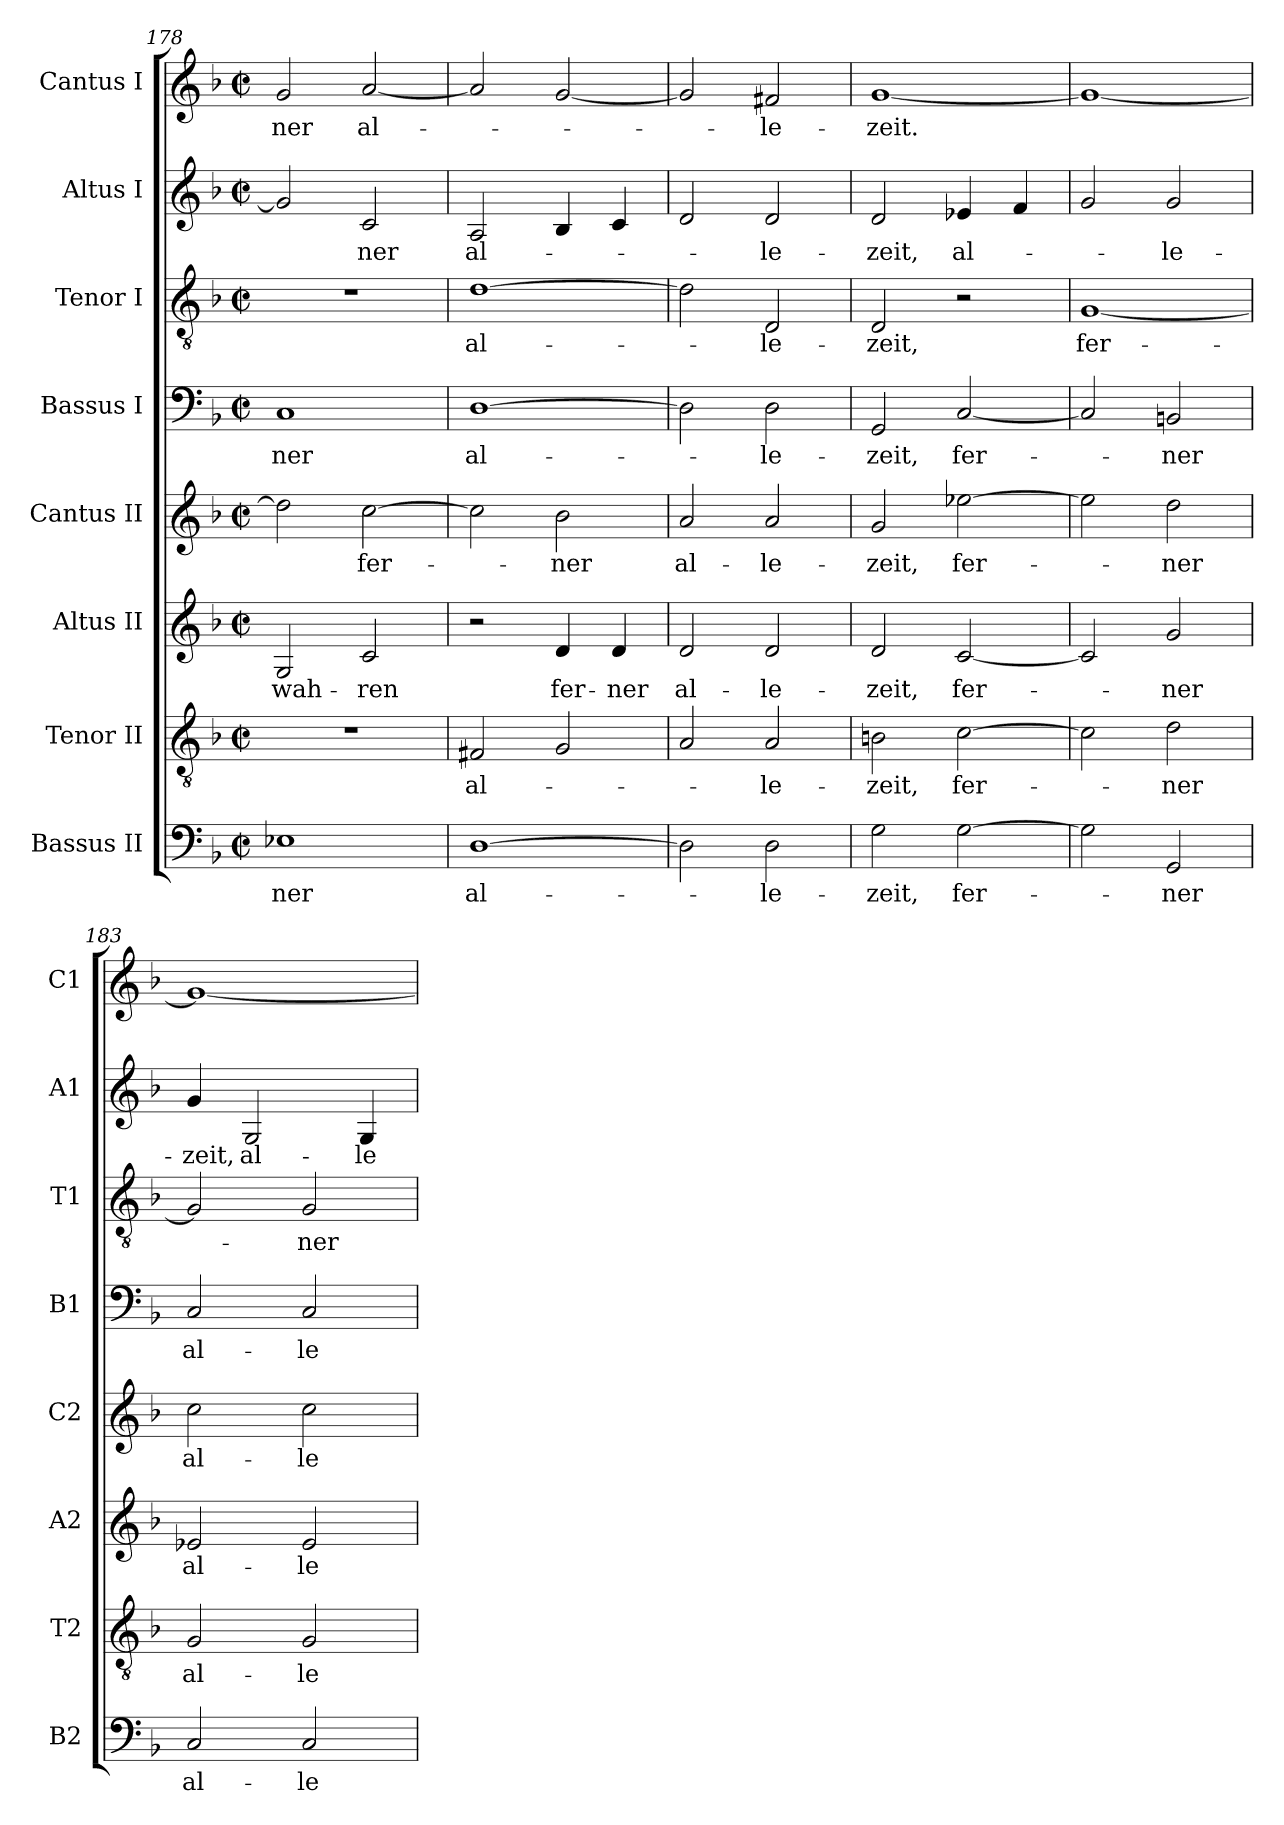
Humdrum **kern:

**kern	**text	**kern	**text	**kern	**text	**kern	**text	**kern	**text	**kern	**text	**kern	**text	**kern	**text
*part8	*part8	*part7	*part7	*part6	*part6	*part5	*part5	*part4	*part4	*part3	*part3	*part2	*part2	*part1	*part1
*staff8	*staff8	*staff7	*staff7	*staff6	*staff6	*staff5	*staff5	*staff4	*staff4	*staff3	*staff3	*staff2	*staff2	*staff1	*staff1
*I"Bassus II	*	*I"Tenor II	*	*I"Altus II	*	*I"Cantus II	*	*I"Bassus I	*	*I"Tenor I	*	*I"Altus I	*	*I"Cantus I	*
*I'B2	*	*I'T2	*	*I'A2	*	*I'C2	*	*I'B1	*	*I'T1	*	*I'A1	*	*I'C1	*
*clefF4	*	*clefGv2	*	*clefG2	*	*clefG2	*	*clefF4	*	*clefGv2	*	*clefG2	*	*clefG2	*
*k[b-]	*	*k[b-]	*	*k[b-]	*	*k[b-]	*	*k[b-]	*	*k[b-]	*	*k[b-]	*	*k[b-]	*
*F:	*	*F:	*	*F:	*	*F:	*	*F:	*	*F:	*	*F:	*	*F:	*
*M2/2	*	*M2/2	*	*M2/2	*	*M2/2	*	*M2/2	*	*M2/2	*	*M2/2	*	*M2/2	*
*met(c|)	*	*met(c|)	*	*met(c|)	*	*met(c|)	*	*met(c|)	*	*met(c|)	*	*met(c|)	*	*met(c|)	*
=178	=178	=178	=178	=178	=178	=178	=178	=178	=178	=178	=178	=178	=178	=178	=178
!	!LO:LY:b	!	!	!	!	!	!	!	!	!	!	!	!	!	!
!	!	!	!	!	!LO:LY:b	!	!	!	!	!	!	!	!	!	!
!	!	!	!	!	!	!	!	!	!LO:LY:b	!	!	!	!	!	!
!	!	!	!	!	!	!	!	!	!	!	!	!	!	!	!LO:LY:b
1E-X	-ner	1r	.	2G/	-wah-	2dd\]	.	1C	-ner	1r	.	2g/]	.	2g/	-ner
!	!	!	!	!	!LO:LY:b	!	!	!	!	!	!	!	!	!	!
!	!	!	!	!	!	!	!LO:LY:b	!	!	!	!	!	!	!	!
!	!	!	!	!	!	!	!	!	!	!	!	!	!LO:LY:b	!	!
!	!	!	!	!	!	!	!	!	!	!	!	!	!	!	!LO:LY:b
.	.	.	.	2c/	-ren	[2cc\	fer-	.	.	.	.	2c/	-ner	[2a/	al-
=179	=179	=179	=179	=179	=179	=179	=179	=179	=179	=179	=179	=179	=179	=179	=179
!	!LO:LY:b	!	!	!	!	!	!	!	!	!	!	!	!	!	!
!	!	!	!LO:LY:b	!	!	!	!	!	!	!	!	!	!	!	!
!	!	!	!	!	!	!	!	!	!LO:LY:b	!	!	!	!	!	!
!	!	!	!	!	!	!	!	!	!	!	!LO:LY:b	!	!	!	!
!	!	!	!	!	!	!	!	!	!	!	!	!	!LO:LY:b	!	!
[1D	al-	2F#X/	al-	2r	.	2cc\]	.	[1D	al-	[1d	al-	2A/	al-	2a/]	.
!	!	!	!	!	!LO:LY:b	!	!	!	!	!	!	!	!	!	!
!	!	!	!	!	!	!	!LO:LY:b	!	!	!	!	!	!	!	!
.	.	2G/	.	4d/	fer-	2b-\	-ner	.	.	.	.	4B-/	.	[2g/	.
!	!	!	!	!	!LO:LY:b	!	!	!	!	!	!	!	!	!	!
.	.	.	.	4d/	-ner	.	.	.	.	.	.	4c/	.	.	.
!!LO:LB:g=z
=180	=180	=180	=180	=180	=180	=180	=180	=180	=180	=180	=180	=180	=180	=180	=180
!	!	!	!	!	!LO:LY:b	!	!	!	!	!	!	!	!	!	!
!	!	!	!	!	!	!	!LO:LY:b	!	!	!	!	!	!	!	!
2D\]	.	2A/	.	2d/	al-	2a/	al-	2D\]	.	2d\]	.	2d/	.	2g/]	.
!	!LO:LY:b	!	!	!	!	!	!	!	!	!	!	!	!	!	!
!	!	!	!LO:LY:b	!	!	!	!	!	!	!	!	!	!	!	!
!	!	!	!	!	!LO:LY:b	!	!	!	!	!	!	!	!	!	!
!	!	!	!	!	!	!	!LO:LY:b	!	!	!	!	!	!	!	!
!	!	!	!	!	!	!	!	!	!LO:LY:b	!	!	!	!	!	!
!	!	!	!	!	!	!	!	!	!	!	!LO:LY:b	!	!	!	!
!	!	!	!	!	!	!	!	!	!	!	!	!	!LO:LY:b	!	!
!	!	!	!	!	!	!	!	!	!	!	!	!	!	!	!LO:LY:b
2D\	-le-	2A/	-le-	2d/	-le-	2a/	-le-	2D\	-le-	2D/	-le-	2d/	-le-	2f#X/	-le-
=181	=181	=181	=181	=181	=181	=181	=181	=181	=181	=181	=181	=181	=181	=181	=181
!	!LO:LY:b	!	!	!	!	!	!	!	!	!	!	!	!	!	!
!	!	!	!LO:LY:b	!	!	!	!	!	!	!	!	!	!	!	!
!	!	!	!	!	!LO:LY:b	!	!	!	!	!	!	!	!	!	!
!	!	!	!	!	!	!	!LO:LY:b	!	!	!	!	!	!	!	!
!	!	!	!	!	!	!	!	!	!LO:LY:b	!	!	!	!	!	!
!	!	!	!	!	!	!	!	!	!	!	!LO:LY:b	!	!	!	!
!	!	!	!	!	!	!	!	!	!	!	!	!	!LO:LY:b	!	!
!	!	!	!	!	!	!	!	!	!	!	!	!	!	!	!LO:LY:b
2G\	-zeit,	2Bn\	-zeit,	2d/	-zeit,	2g/	-zeit,	2GG/	-zeit,	2D/	-zeit,	2d/	-zeit,	[1g	-zeit.
!	!LO:LY:b	!	!	!	!	!	!	!	!	!	!	!	!	!	!
!	!	!	!LO:LY:b	!	!	!	!	!	!	!	!	!	!	!	!
!	!	!	!	!	!LO:LY:b	!	!	!	!	!	!	!	!	!	!
!	!	!	!	!	!	!	!LO:LY:b	!	!	!	!	!	!	!	!
!	!	!	!	!	!	!	!	!	!LO:LY:b	!	!	!	!	!	!
!	!	!	!	!	!	!	!	!	!	!	!	!	!LO:LY:b	!	!
[2G\	fer-	[2c\	fer-	[2c/	fer-	[2ee-X\	fer-	[2C/	fer-	2r	.	4e-X/	al-	.	.
.	.	.	.	.	.	.	.	.	.	.	.	4f/	.	.	.
=182	=182	=182	=182	=182	=182	=182	=182	=182	=182	=182	=182	=182	=182	=182	=182
!	!	!	!	!	!	!	!	!	!	!	!LO:LY:b	!	!	!	!
2G\]	.	2c\]	.	2c/]	.	2ee-\]	.	2C/]	.	[1G	fer-	2g/	.	1g_	.
!	!LO:LY:b	!	!	!	!	!	!	!	!	!	!	!	!	!	!
!	!	!	!LO:LY:b	!	!	!	!	!	!	!	!	!	!	!	!
!	!	!	!	!	!LO:LY:b	!	!	!	!	!	!	!	!	!	!
!	!	!	!	!	!	!	!LO:LY:b	!	!	!	!	!	!	!	!
!	!	!	!	!	!	!	!	!	!LO:LY:b	!	!	!	!	!	!
!	!	!	!	!	!	!	!	!	!	!	!	!	!LO:LY:b	!	!
2GG/	-ner	2d\	-ner	2g/	-ner	2dd\	-ner	2BBn/	-ner	.	.	2g/	-le-	.	.
=183	=183	=183	=183	=183	=183	=183	=183	=183	=183	=183	=183	=183	=183	=183	=183
!	!LO:LY:b	!	!	!	!	!	!	!	!	!	!	!	!	!	!
!	!	!	!LO:LY:b	!	!	!	!	!	!	!	!	!	!	!	!
!	!	!	!	!	!LO:LY:b	!	!	!	!	!	!	!	!	!	!
!	!	!	!	!	!	!	!LO:LY:b	!	!	!	!	!	!	!	!
!	!	!	!	!	!	!	!	!	!LO:LY:b	!	!	!	!	!	!
!	!	!	!	!	!	!	!	!	!	!	!	!	!LO:LY:b	!	!
2C/	al-	2G/	al-	2e-X/	al-	2cc\	al-	2C/	al-	2G/]	.	4g/	-zeit,	1g_	.
!	!	!	!	!	!	!	!	!	!	!	!	!	!LO:LY:b	!	!
.	.	.	.	.	.	.	.	.	.	.	.	2G/	al-	.	.
!	!LO:LY:b	!	!	!	!	!	!	!	!	!	!	!	!	!	!
!	!	!	!LO:LY:b	!	!	!	!	!	!	!	!	!	!	!	!
!	!	!	!	!	!LO:LY:b	!	!	!	!	!	!	!	!	!	!
!	!	!	!	!	!	!	!LO:LY:b	!	!	!	!	!	!	!	!
!	!	!	!	!	!	!	!	!	!LO:LY:b	!	!	!	!	!	!
!	!	!	!	!	!	!	!	!	!	!	!LO:LY:b	!	!	!	!
2C/	-le-	2G/	-le-	2e-/	-le-	2cc\	-le-	2C/	-le-	2G/	-ner	.	.	.	.
!	!	!	!	!	!	!	!	!	!	!	!	!	!LO:LY:b	!	!
.	.	.	.	.	.	.	.	.	.	.	.	4G/	-le-	.	.
=	=	=	=	=	=	=	=	=	=	=	=	=	=	=	=
*-	*-	*-	*-	*-	*-	*-	*-	*-	*-	*-	*-	*-	*-	*-	*-
